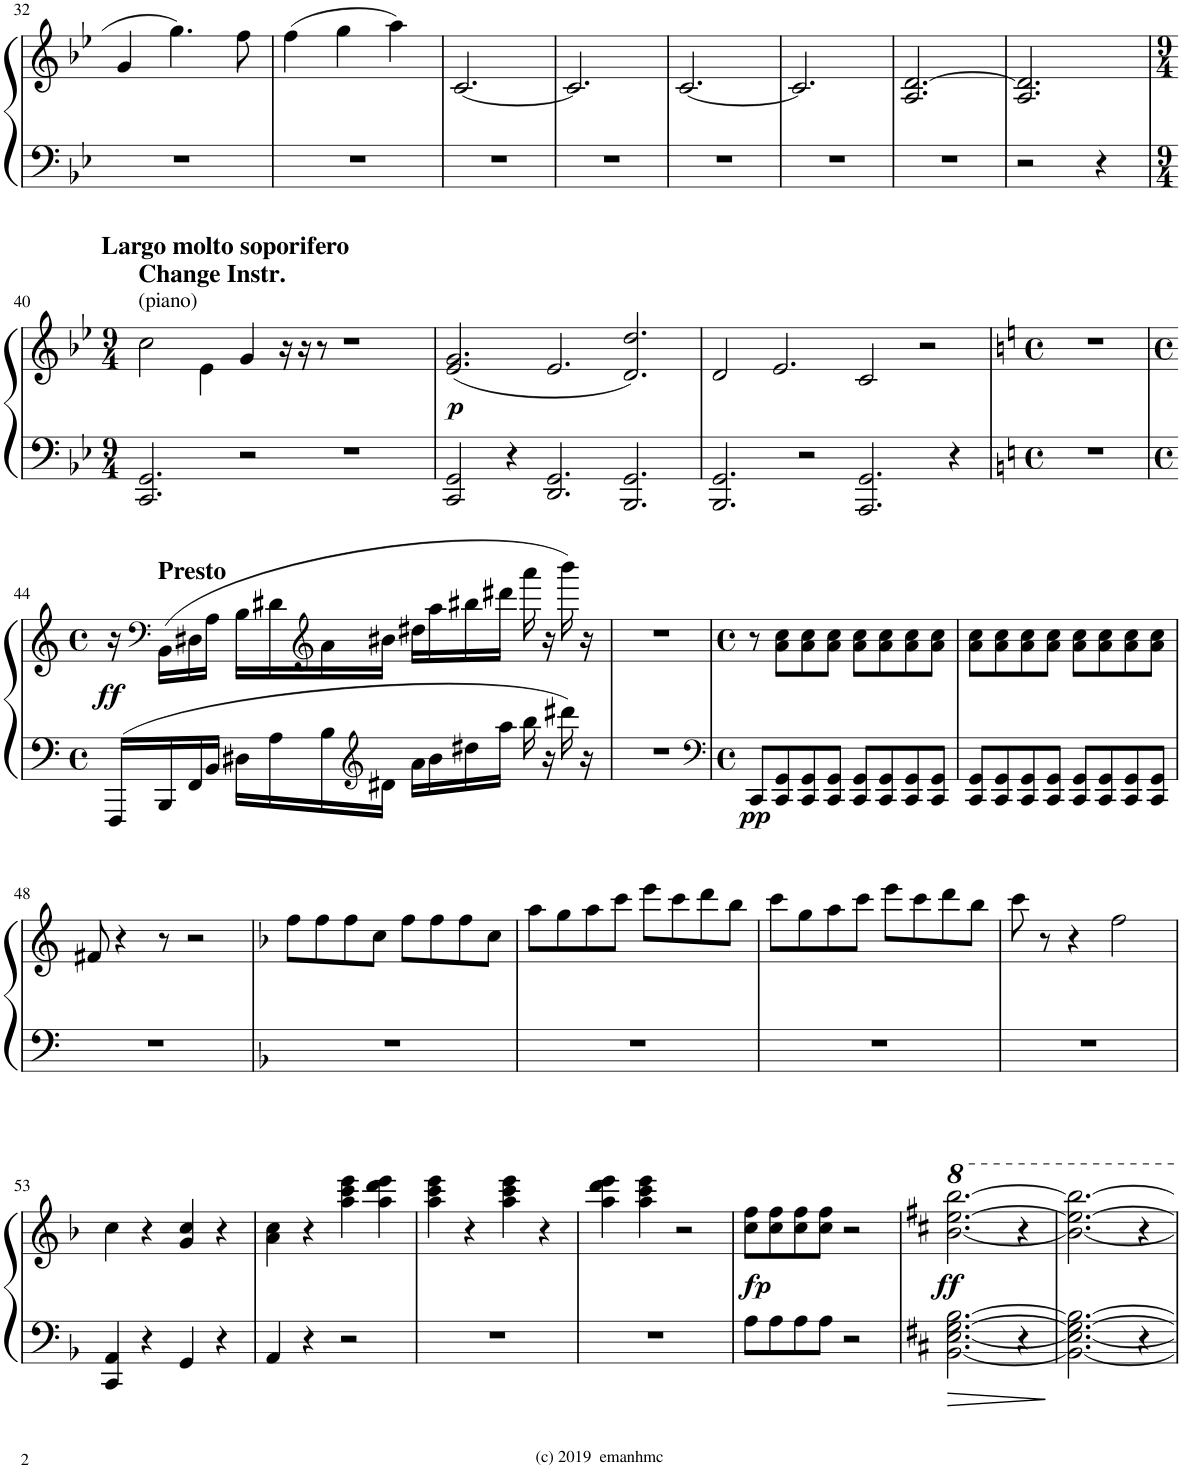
**kern	**kern	**dynam
*part1	*part1	*part1
*staff2	*staff1	*staff1/2
*I"Piano	*	*
*I'Pno.	*	*
!!LO:PB:g=z
*clefF4	*clefG2	*
*k[b-e-]	*k[b-e-]	*
*M3/4	*M3/4	*
=32	=32	=32
2.r	4g/	.
.	4.gg\	.
.	8ff\	.
=33	=33	=33
2.r	(4ff\	.
.	4gg\	.
.	4aa\)	.
=34	=34	=34
2.r	[2.c/	.
=35	=35	=35
2.r	2.c/]	.
=36	=36	=36
2.r	[2.c/	.
=37	=37	=37
2.r	2.c/]	.
=38	=38	=38
2.r	2.A/ [2.d/	.
=39	=39	=39
2r	2.A/ 2.d/]	.
4r	.	.
!!LO:LB:g=z
=40	=40	=40
*M9/4	*M9/4	*
!	!LO:TX:a:B:t=Change Instr.	!
!	!LO:TX:a:t=(piano)	!
!	!LO:TX:a:B:t=Largo molto soporifero	!
2.CC/ 2.GG/	2cc\	.
.	4e-\	.
2r	4g/	.
.	16r	.
.	16r	.
.	8r	.
1r	1r	.
=41	=41	=41
!	!	!LO:DY:b
2CC/ 2GG/	(2.e-/ 2.g/	p
4r	.	.
2.DD/ 2.GG/	2.e-/	.
2.BBB-/ 2.GG/	2.d/ 2.dd/)	.
=42	=42	=42
2.BBB-/ 2.GG/	2d/	.
.	2.e-/	.
2r	.	.
2.AAA/ 2.GG/	2c/	.
.	2r	.
4r	.	.
=43	=43	=43
*k[]	*k[]	*
*M4/4	*M4/4	*
*met(c)	*met(c)	*
1r	1r	.
!!LO:LB:g=z
=44	=44	=44
*k[]	*k[]	*
*M4/4	*M4/4	*
*met(c)	*met(c)	*
!	!	!LO:DY:b
16FFF/LL	16r	ff
*	*clefF4	*
!	!LO:TX:a:B:t=Presto	!
16BBB/	(16BB\LL	.
16FF/	16D#X\	.
16BB/JJ	16A\JJ	.
16D#X\LL	16B\LL	.
16A\	16d#X\	.
*	*clefG2	*
16B\	16a\	.
*clefG2	*	*
16d#X\JJ	16b#X\JJ	.
16a\LL	16dd#X\LL	.
16b\	16aa\	.
16dd#X\	16bb#X\	.
16aa\JJ	16ddd#X\JJ	.
16bb\	16aaa\	.
16r	16r	.
16ddd#X\	16bbb\)	.
16r	16r	.
=45	=45	=45
1r	1r	.
=46	=46	=46
*clefF4	*	*
*M4/4	*M4/4	*
*met(c)	*met(c)	*
!	!	!LO:DY:b=2
8CC/L	8r	pp
8CC/ 8GG/	8a\ 8cc\L	.
8CC/ 8GG/	8a\ 8cc\	.
8CC/ 8GG/J	8a\ 8cc\J	.
8CC/ 8GG/L	8a\ 8cc\L	.
8CC/ 8GG/	8a\ 8cc\	.
8CC/ 8GG/	8a\ 8cc\	.
8CC/ 8GG/J	8a\ 8cc\J	.
=47	=47	=47
8CC/ 8GG/L	8a\ 8cc\L	.
8CC/ 8GG/	8a\ 8cc\	.
8CC/ 8GG/	8a\ 8cc\	.
8CC/ 8GG/J	8a\ 8cc\J	.
8CC/ 8GG/L	8a\ 8cc\L	.
8CC/ 8GG/	8a\ 8cc\	.
8CC/ 8GG/	8a\ 8cc\	.
8CC/ 8GG/J	8a\ 8cc\J	.
!!LO:LB:g=z
=48	=48	=48
1r	8f#X/	.
.	4r	.
.	8r	.
.	2r	.
=49	=49	=49
*k[b-]	*k[b-]	*
1r	8ff\L	.
.	8ff\	.
.	8ff\	.
.	8cc\J	.
.	8ff\L	.
.	8ff\	.
.	8ff\	.
.	8cc\J	.
=50	=50	=50
1r	8aa\L	.
.	8gg\	.
.	8aa\	.
.	8ccc\J	.
.	8eee\L	.
.	8ccc\	.
.	8ddd\	.
.	8bb-\J	.
=51	=51	=51
1r	8ccc\L	.
.	8gg\	.
.	8aa\	.
.	8ccc\J	.
.	8eee\L	.
.	8ccc\	.
.	8ddd\	.
.	8bb-\J	.
=52	=52	=52
1r	8ccc\	.
.	8r	.
.	4r	.
.	2ff\	.
!!LO:LB:g=z
=53	=53	=53
4CC/ 4AA/	4cc\	.
4r	4r	.
4GG/	4g/ 4cc/	.
4r	4r	.
=54	=54	=54
4AA/	4a\ 4cc\	.
4r	4r	.
2r	4aa\ 4ccc\ 4eee\	.
.	4aa\ 4ddd\ 4eee\	.
=55	=55	=55
1r	4aa\ 4ccc\ 4eee\	.
.	4r	.
.	4aa\ 4ccc\ 4eee\	.
.	4r	.
=56	=56	=56
1r	4aa\ 4ddd\ 4eee\	.
.	4aa\ 4ccc\ 4eee\	.
.	2r	.
=57	=57	=57
!	!	!LO:DY:b
8A\L	8cc\ 8ff\L	fp
8A\	8cc\ 8ff\	.
8A\	8cc\ 8ff\	.
8A\J	8cc\ 8ff\J	.
2r	2r	.
=58	=58	=58
*k[f#c#]	*k[f#c#]	*
!	!	!LO:DY:b
[2.BB\ [2.E\ [2.G\ [2.B\	[2.bb\ [2.eee\ [2.bbb\	ff
4r	4r	.
=59	=59	=59
2.BB\_ 2.E\_ 2.G\_ 2.B\_	2.bb\_ 2.eee\_ 2.bbb\_	.
4r	4r	.
=	=	=
*-	*-	*-
